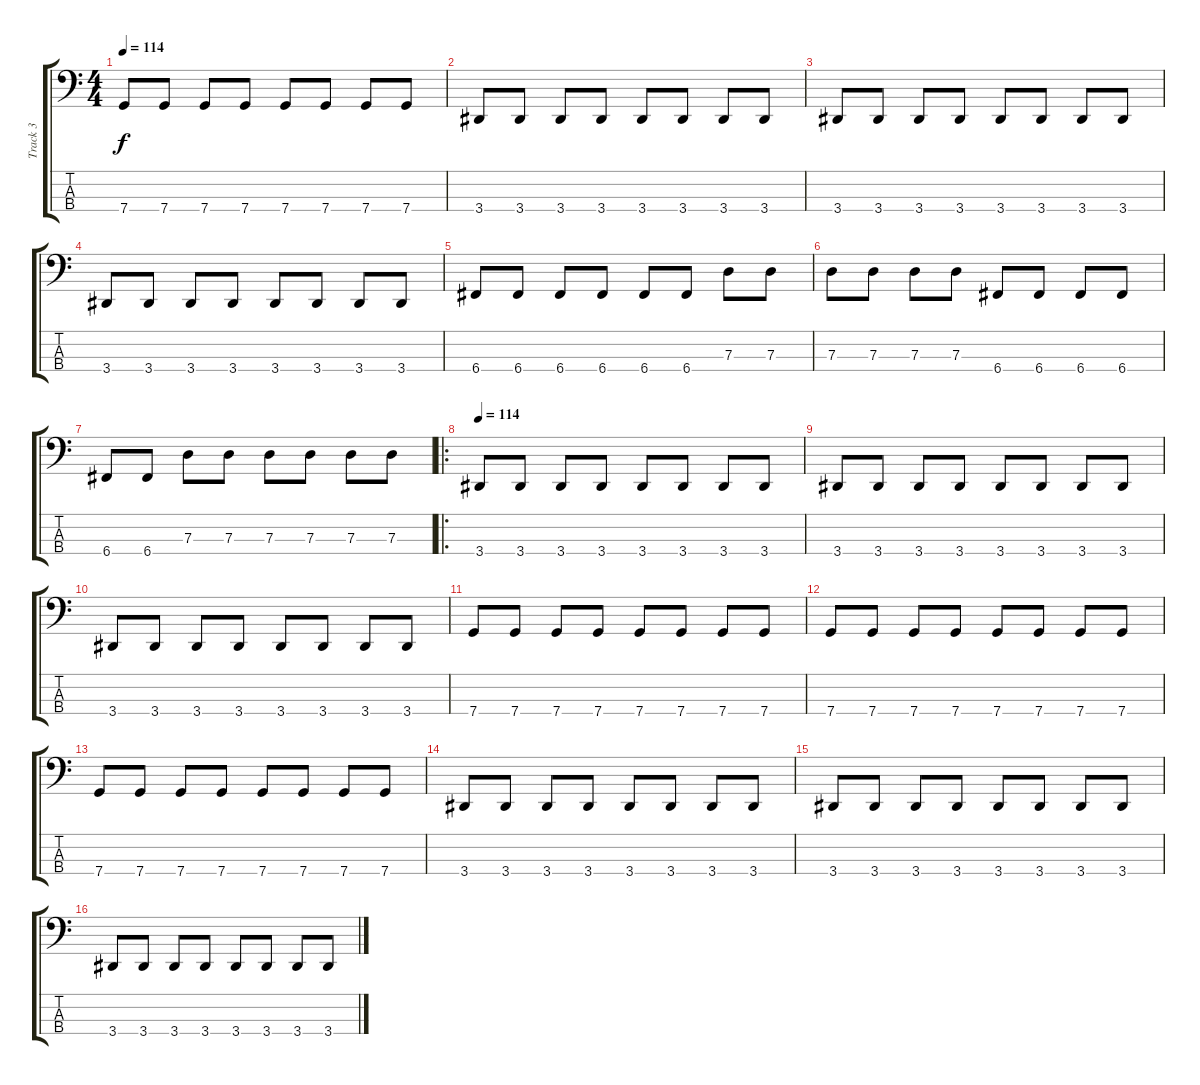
\track ("Track 3" "Track 3") {instrument electricbassfinger}
\staff {score tabs}
\tuning (F2 C2 G1 C1) {hide}
\ts (4 4)
\tempo 114
\clef f4
\ks c
7.4.8{dy f} 7.4.8 7.4.8 7.4.8 7.4.8 7.4.8 7.4.8 7.4.8 |
3.4.8 3.4.8 3.4.8 3.4.8 3.4.8 3.4.8 3.4.8 3.4.8 |
3.4.8 3.4.8 3.4.8 3.4.8 3.4.8 3.4.8 3.4.8 3.4.8 |
3.4.8 3.4.8 3.4.8 3.4.8 3.4.8 3.4.8 3.4.8 3.4.8 |
6.4.8 6.4.8 6.4.8 6.4.8 6.4.8 6.4.8 7.3.8 7.3.8 |
7.3.8 7.3.8 7.3.8 7.3.8 6.4.8 6.4.8 6.4.8 6.4.8 |
6.4.8 6.4.8 7.3.8 7.3.8 7.3.8 7.3.8 7.3.8 7.3.8 |
\ro
\tempo 114
3.4.8 3.4.8 3.4.8 3.4.8 3.4.8 3.4.8 3.4.8 3.4.8 |
3.4.8 3.4.8 3.4.8 3.4.8 3.4.8 3.4.8 3.4.8 3.4.8 |
3.4.8 3.4.8 3.4.8 3.4.8 3.4.8 3.4.8 3.4.8 3.4.8 |
7.4.8 7.4.8 7.4.8 7.4.8 7.4.8 7.4.8 7.4.8 7.4.8 |
7.4.8 7.4.8 7.4.8 7.4.8 7.4.8 7.4.8 7.4.8 7.4.8 |
7.4.8 7.4.8 7.4.8 7.4.8 7.4.8 7.4.8 7.4.8 7.4.8 |
3.4.8 3.4.8 3.4.8 3.4.8 3.4.8 3.4.8 3.4.8 3.4.8 |
3.4.8 3.4.8 3.4.8 3.4.8 3.4.8 3.4.8 3.4.8 3.4.8 |
3.4.8 3.4.8 3.4.8 3.4.8 3.4.8 3.4.8 3.4.8 3.4.8
